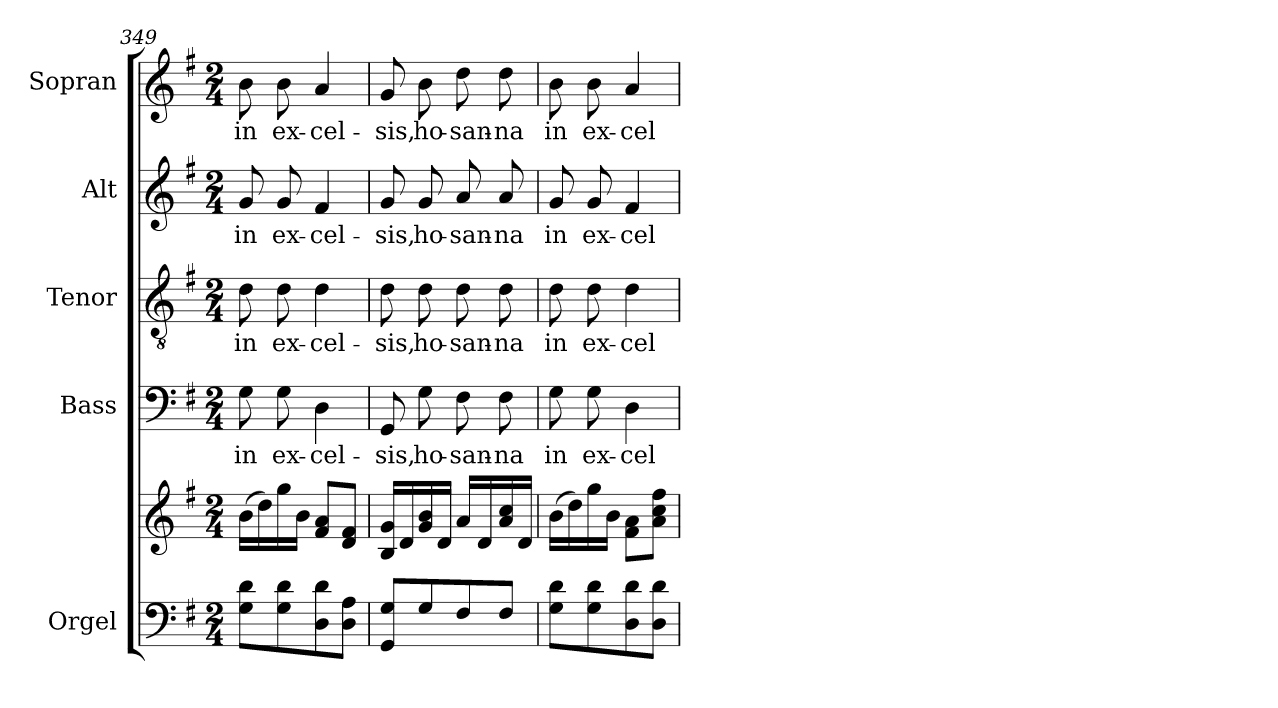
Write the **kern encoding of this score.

**kern	**kern	**kern	**text	**kern	**text	**kern	**text	**kern	**text
*part5	*part5	*part4	*part4	*part3	*part3	*part2	*part2	*part1	*part1
*staff6	*staff5	*staff4	*staff4	*staff3	*staff3	*staff2	*staff2	*staff1	*staff1
*I"Orgel	*	*I"Bass	*	*I"Tenor	*	*I"Alt	*	*I"Sopran	*
*I'Org.	*	*I'B.	*	*I'T.	*	*I'A.	*	*I'S.	*
*clefF4	*clefG2	*clefF4	*	*clefGv2	*	*clefG2	*	*clefG2	*
*k[f#]	*k[f#]	*k[f#]	*	*k[f#]	*	*k[f#]	*	*k[f#]	*
*G:	*G:	*G:	*	*G:	*	*G:	*	*G:	*
*M2/4	*M2/4	*M2/4	*	*M2/4	*	*M2/4	*	*M2/4	*
=349	=349	=349	=349	=349	=349	=349	=349	=349	=349
!	!	!	!LO:LY:b	!	!LO:LY:b	!	!LO:LY:b	!	!LO:LY:b
8G\ 8d\L	(>16b\LL	8G\	in	8d\	in	8g/	in	8b\	in
.	16dd\)	.	.	.	.	.	.	.	.
!	!	!	!LO:LY:b	!	!LO:LY:b	!	!LO:LY:b	!	!LO:LY:b
8G\ 8d\	16gg\	8G\	ex-	8d\	ex-	8g/	ex-	8b\	ex-
.	16b\JJ	.	.	.	.	.	.	.	.
!	!	!	!LO:LY:b	!	!LO:LY:b	!	!LO:LY:b	!	!LO:LY:b
8D\ 8d\	8f#/ 8a/L	4D\	-cel-	4d\	-cel-	4f#/	-cel-	4a/	-cel-
8D\ 8A\J	8d/ 8f#/J	.	.	.	.	.	.	.	.
=350	=350	=350	=350	=350	=350	=350	=350	=350	=350
!	!	!	!LO:LY:b	!	!LO:LY:b	!	!LO:LY:b	!	!LO:LY:b
8GG/ 8G/L	16B/ 16g/LL	8GG/	-sis,	8d\	-sis,	8g/	-sis,	8g/	-sis,
.	16d/	.	.	.	.	.	.	.	.
!	!	!	!LO:LY:b	!	!LO:LY:b	!	!LO:LY:b	!	!LO:LY:b
8G/	16g/ 16b/	8G\	ho-	8d\	ho-	8g/	ho-	8b\	ho-
.	16d/JJ	.	.	.	.	.	.	.	.
!	!	!	!LO:LY:b	!	!LO:LY:b	!	!LO:LY:b	!	!LO:LY:b
8F#/	16a/LL	8F#\	-san-	8d\	-san-	8a/	-san-	8dd\	-san-
.	16d/	.	.	.	.	.	.	.	.
!	!	!	!LO:LY:b	!	!LO:LY:b	!	!LO:LY:b	!	!LO:LY:b
8F#/J	16a/ 16cc/	8F#\	-na	8d\	-na	8a/	-na	8dd\	-na
.	16d/JJ	.	.	.	.	.	.	.	.
=351	=351	=351	=351	=351	=351	=351	=351	=351	=351
!	!	!	!LO:LY:b	!	!LO:LY:b	!	!LO:LY:b	!	!LO:LY:b
8G\ 8d\L	(>16b\LL	8G\	in	8d\	in	8g/	in	8b\	in
.	16dd\)	.	.	.	.	.	.	.	.
!	!	!	!LO:LY:b	!	!LO:LY:b	!	!LO:LY:b	!	!LO:LY:b
8G\ 8d\	16gg\	8G\	ex-	8d\	ex-	8g/	ex-	8b\	ex-
.	16b\JJ	.	.	.	.	.	.	.	.
!	!	!	!LO:LY:b	!	!LO:LY:b	!	!LO:LY:b	!	!LO:LY:b
8D\ 8d\	8f#\ 8a\L	4D\	-cel-	4d\	-cel-	4f#/	-cel-	4a/	-cel-
8D\ 8d\J	8a\ 8cc\ 8ff#\J	.	.	.	.	.	.	.	.
=	=	=	=	=	=	=	=	=	=
*-	*-	*-	*-	*-	*-	*-	*-	*-	*-
